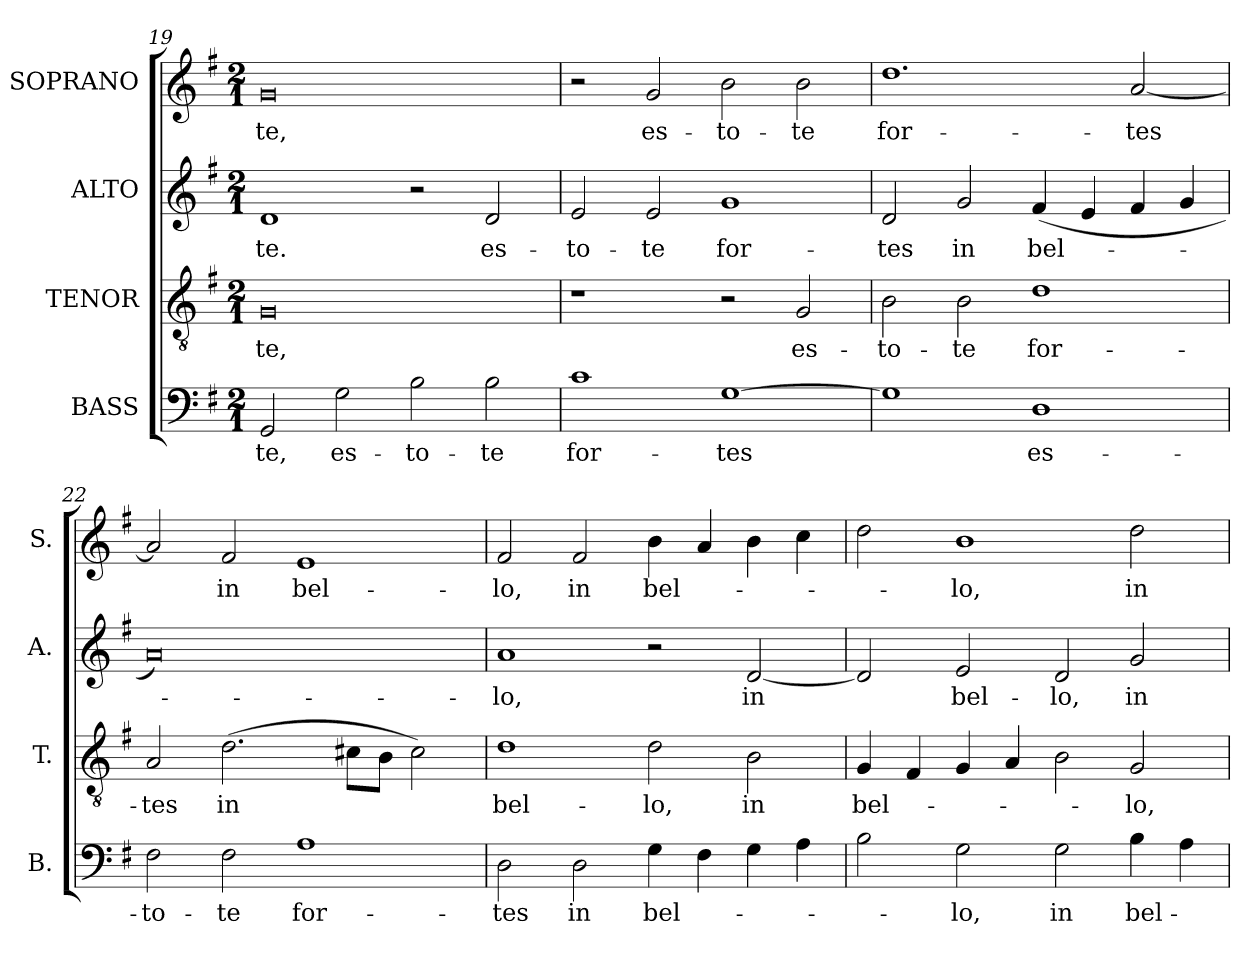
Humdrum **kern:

**kern	**text	**kern	**text	**kern	**text	**kern	**text
*part4	*part4	*part3	*part3	*part2	*part2	*part1	*part1
*staff4	*staff4	*staff3	*staff3	*staff2	*staff2	*staff1	*staff1
*I"BASS	*	*I"TENOR	*	*I"ALTO	*	*I"SOPRANO	*
*I'B.	*	*I'T.	*	*I'A.	*	*I'S.	*
*clefF4	*	*clefGv2	*	*clefG2	*	*clefG2	*
*	*	*ITrd7c12	*	*	*	*	*
*k[f#]	*	*k[f#]	*	*k[f#]	*	*k[f#]	*
*G:	*	*G:	*	*G:	*	*G:	*
*M2/1	*	*M2/1	*	*M2/1	*	*M2/1	*
=19	=19	=19	=19	=19	=19	=19	=19
!	!LO:LY:b:color=#000000	!	!	!	!	!	!
!	!	!	!LO:LY:b:color=#000000	!	!	!	!
!	!	!	!	!	!LO:LY:b:color=#000000	!	!
!	!	!	!	!	!	!	!LO:LY:b:color=#000000
2GGi/	-te,	0GGi	-te,	1di	-te.	0gi	-te,
!	!LO:LY:b:color=#000000	!	!	!	!	!	!
2Gi\	es-	.	.	.	.	.	.
!	!LO:LY:b:color=#000000	!	!	!	!	!	!
2Bi\	-to-	.	.	2r	.	.	.
!	!LO:LY:b:color=#000000	!	!	!	!	!	!
!	!	!	!	!	!LO:LY:b:color=#000000	!	!
2Bi\	-te	.	.	2di/	es-	.	.
=20	=20	=20	=20	=20	=20	=20	=20
!	!LO:LY:b:color=#000000	!	!	!	!	!	!
!	!	!	!	!	!LO:LY:b:color=#000000	!	!
1ci	for-	1r	.	2ei/	-to-	2r	.
!	!	!	!	!	!LO:LY:b:color=#000000	!	!
!	!	!	!	!	!	!	!LO:LY:b:color=#000000
.	.	.	.	2ei/	-te	2gi/	es-
!	!LO:LY:b:color=#000000	!	!	!	!	!	!
!	!	!	!	!	!LO:LY:b:color=#000000	!	!
!	!	!	!	!	!	!	!LO:LY:b:color=#000000
[1Gi	-tes	2r	.	1gi	for-	2bi\	-to-
!	!	!	!LO:LY:b:color=#000000	!	!	!	!
!	!	!	!	!	!	!	!LO:LY:b:color=#000000
.	.	2GGi/	es-	.	.	2bi\	-te
=21	=21	=21	=21	=21	=21	=21	=21
!	!	!	!LO:LY:b:color=#000000	!	!	!	!
!	!	!	!	!	!LO:LY:b:color=#000000	!	!
!	!	!	!	!	!	!	!LO:LY:b:color=#000000
1Gi]	.	2BBi\	-to-	2di/	-tes	1.ddi	for-
!	!	!	!LO:LY:b:color=#000000	!	!	!	!
!	!	!	!	!	!LO:LY:b:color=#000000	!	!
.	.	2BBi\	-te	2gi/	in	.	.
!	!LO:LY:b:color=#000000	!	!	!	!	!	!
!	!	!	!LO:LY:b:color=#000000	!	!	!	!
!	!	!	!	!	!LO:LY:b:color=#000000	!	!
1Di	es-	1Di	for-	(4f#i/	bel-	.	.
.	.	.	.	4ei/	.	.	.
!	!	!	!	!	!	!	!LO:LY:b:color=#000000
.	.	.	.	4f#i/	.	[2ai/	-tes
.	.	.	.	4gi/	.	.	.
=22	=22	=22	=22	=22	=22	=22	=22
!	!LO:LY:b:color=#000000	!	!	!	!	!	!
!	!	!	!LO:LY:b:color=#000000	!	!	!	!
2F#i\	-to-	2AAi/	-tes	0ai)	.	2ai/]	.
!	!LO:LY:b:color=#000000	!	!	!	!	!	!
!	!	!	!LO:LY:b:color=#000000	!	!	!	!
!	!	!	!	!	!	!	!LO:LY:b:color=#000000
2F#i\	-te	(2.Di\	in	.	.	2f#i/	in
!	!LO:LY:b:color=#000000	!	!	!	!	!	!
!	!	!	!	!	!	!	!LO:LY:b:color=#000000
1Ai	for-	.	.	.	.	1ei	bel-
.	.	8C#Xi\L	.	.	.	.	.
.	.	8BBi\J	.	.	.	.	.
.	.	2C#i\)	.	.	.	.	.
=23	=23	=23	=23	=23	=23	=23	=23
!	!LO:LY:b:color=#000000	!	!	!	!	!	!
!	!	!	!LO:LY:b:color=#000000	!	!	!	!
!	!	!	!	!	!LO:LY:b:color=#000000	!	!
!	!	!	!	!	!	!	!LO:LY:b:color=#000000
2Di\	-tes	1Di	bel-	1ai	-lo,	2f#i/	-lo,
!	!LO:LY:b:color=#000000	!	!	!	!	!	!
!	!	!	!	!	!	!	!LO:LY:b:color=#000000
2Di\	in	.	.	.	.	2f#i/	in
!	!LO:LY:b:color=#000000	!	!	!	!	!	!
!	!	!	!LO:LY:b:color=#000000	!	!	!	!
!	!	!	!	!	!	!	!LO:LY:b:color=#000000
4Gi\	bel-	2Di\	-lo,	2r	.	4bi\	bel-
4F#i\	.	.	.	.	.	4ai/	.
!	!	!	!LO:LY:b:color=#000000	!	!	!	!
!	!	!	!	!	!LO:LY:b:color=#000000	!	!
4Gi\	.	2BBi\	in	[2di/	in	4bi\	.
4Ai\	.	.	.	.	.	4cci\	.
!!LO:LB:g=z
=24	=24	=24	=24	=24	=24	=24	=24
!	!	!	!LO:LY:b:color=#000000	!	!	!	!
2Bi\	.	4GGi/	bel-	2di/]	.	2ddi\	.
.	.	4FF#i/	.	.	.	.	.
!	!LO:LY:b:color=#000000	!	!	!	!	!	!
!	!	!	!	!	!LO:LY:b:color=#000000	!	!
!	!	!	!	!	!	!	!LO:LY:b:color=#000000
2Gi\	-lo,	4GGi/	.	2ei/	bel-	1bi	-lo,
.	.	4AAi/	.	.	.	.	.
!	!LO:LY:b:color=#000000	!	!	!	!	!	!
!	!	!	!	!	!LO:LY:b:color=#000000	!	!
2Gi\	in	2BBi\	.	2di/	-lo,	.	.
!	!LO:LY:b:color=#000000	!	!	!	!	!	!
!	!	!	!LO:LY:b:color=#000000	!	!	!	!
!	!	!	!	!	!LO:LY:b:color=#000000	!	!
!	!	!	!	!	!	!	!LO:LY:b:color=#000000
4Bi\	bel-	2GGi/	-lo,	2gi/	in	2ddi\	in
4Ai\	.	.	.	.	.	.	.
=	=	=	=	=	=	=	=
*-	*-	*-	*-	*-	*-	*-	*-
